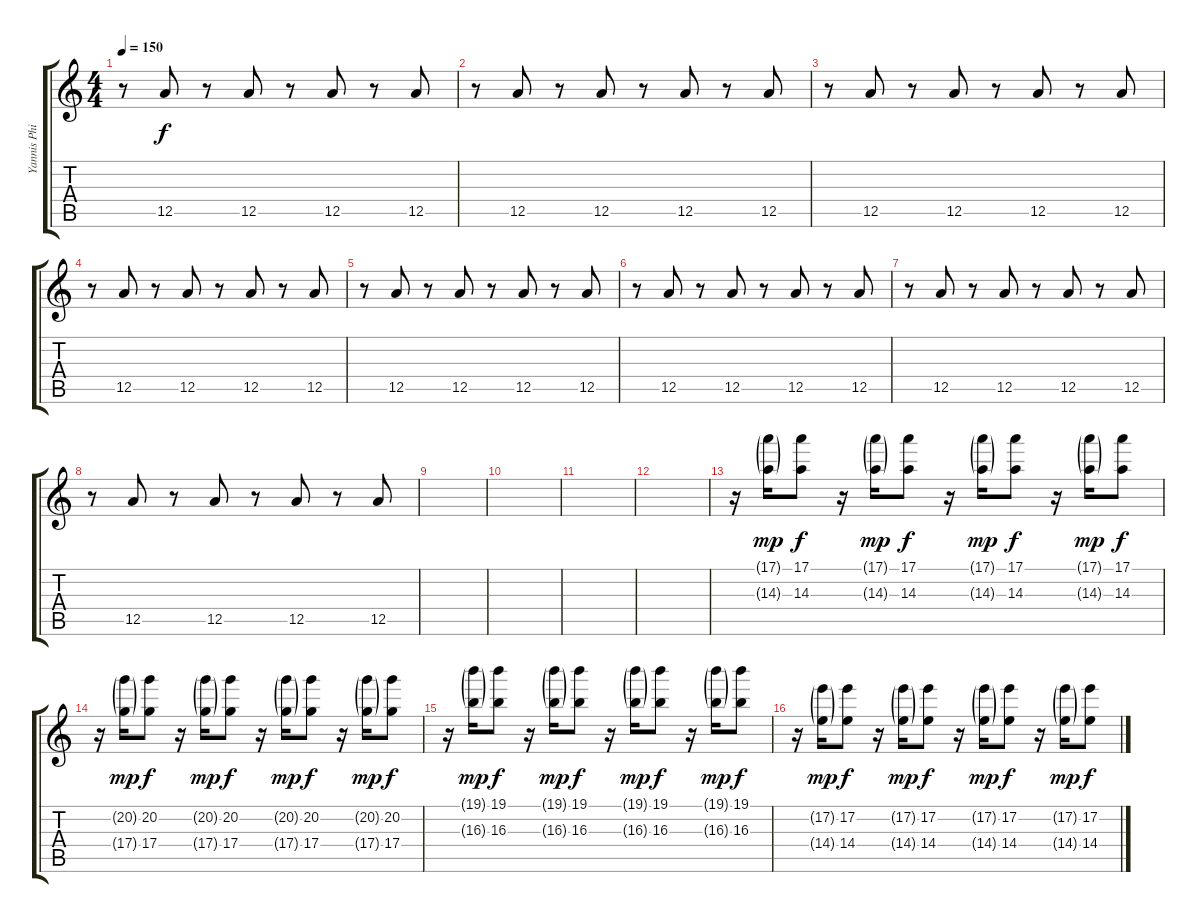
\track ("Yannis Philippakis (Guitar)" "Yannis Phi") {instrument electricguitarclean}
\staff {score tabs}
\tuning (E4 B3 G3 D3 A2 E2) {hide}
\ts (4 4)
\tempo 150
\clef g2
\ks c
r.8{dy f} 12.5.8 r.8 12.5.8 r.8 12.5.8 r.8 12.5.8 |
r.8 12.5.8 r.8 12.5.8 r.8 12.5.8 r.8 12.5.8 |
r.8 12.5.8 r.8 12.5.8 r.8 12.5.8 r.8 12.5.8 |
r.8 12.5.8 r.8 12.5.8 r.8 12.5.8 r.8 12.5.8 |
r.8 12.5.8 r.8 12.5.8 r.8 12.5.8 r.8 12.5.8 |
r.8 12.5.8 r.8 12.5.8 r.8 12.5.8 r.8 12.5.8 |
r.8 12.5.8 r.8 12.5.8 r.8 12.5.8 r.8 12.5.8 |
r.8 12.5.8 r.8 12.5.8 r.8 12.5.8 r.8 12.5.8 |
|
|
|
|
r.16 (17.1{g} 14.3{g}).16{dy mp} (17.1 14.3).8{dy f} r.16 (17.1{g} 14.3{g}).16{dy mp} (17.1 14.3).8{dy f} r.16 (17.1{g} 14.3{g}).16{dy mp} (17.1 14.3).8{dy f} r.16 (17.1{g} 14.3{g}).16{dy mp} (17.1 14.3).8{dy f} |
r.16 (20.2{g} 17.4{g}).16{dy mp} (20.2 17.4).8{dy f} r.16 (20.2{g} 17.4{g}).16{dy mp} (20.2 17.4).8{dy f} r.16 (20.2{g} 17.4{g}).16{dy mp} (20.2 17.4).8{dy f} r.16 (20.2{g} 17.4{g}).16{dy mp} (20.2 17.4).8{dy f} |
r.16 (19.1{g} 16.3{g}).16{dy mp} (19.1 16.3).8{dy f} r.16 (19.1{g} 16.3{g}).16{dy mp} (19.1 16.3).8{dy f} r.16 (19.1{g} 16.3{g}).16{dy mp} (19.1 16.3).8{dy f} r.16 (19.1{g} 16.3{g}).16{dy mp} (19.1 16.3).8{dy f} |
r.16 (17.2{g} 14.4{g}).16{dy mp} (17.2 14.4).8{dy f} r.16 (17.2{g} 14.4{g}).16{dy mp} (17.2 14.4).8{dy f} r.16 (17.2{g} 14.4{g}).16{dy mp} (17.2 14.4).8{dy f} r.16 (17.2{g} 14.4{g}).16{dy mp} (17.2 14.4).8{dy f}
